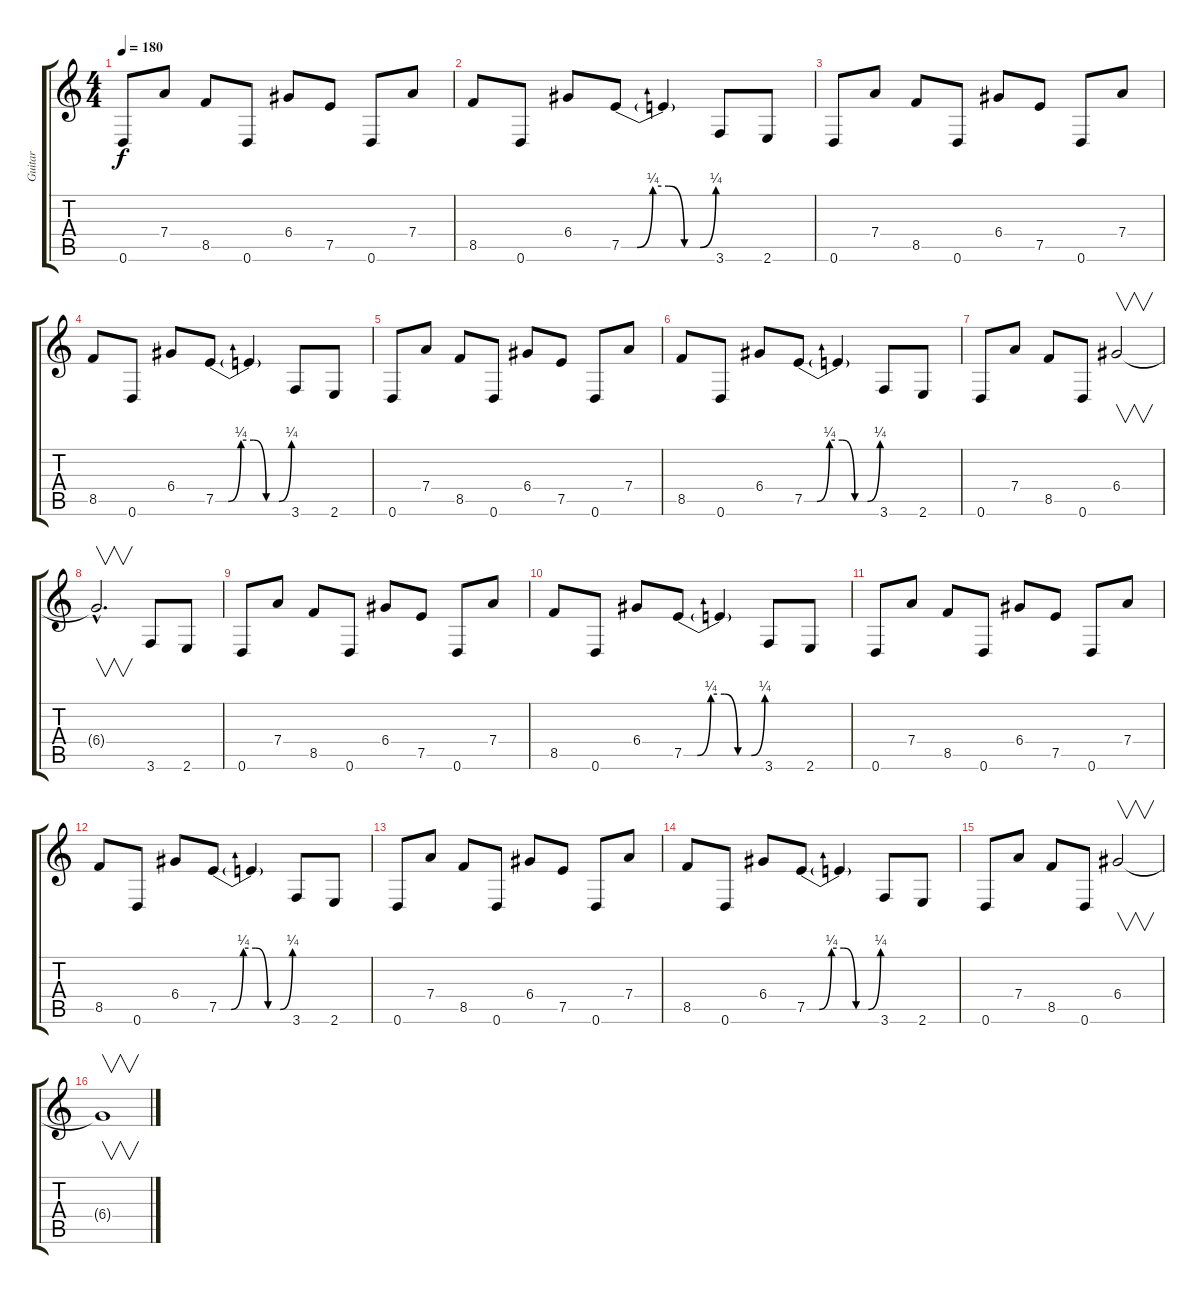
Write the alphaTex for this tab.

\track ("Guitar" "Guitar") {instrument distortionguitar}
\staff {score tabs}
\tuning (E4 B3 G3 D3 A2 D2) {hide}
\ts (4 4)
\tempo 180
\clef g2
\ks c
0.6.8{dy f} 7.4.8 8.5.8 0.6.8 6.4.8 7.5.8 0.6.8 7.4.8 |
8.5.8 0.6.8 6.4.8 7.5{be (custom 0 0 10 0 20 1 30 1 40 0 50 0 60 1)}.8 7.5{t}.4 3.6.8 2.6.8 |
0.6.8 7.4.8 8.5.8 0.6.8 6.4.8 7.5.8 0.6.8 7.4.8 |
8.5.8 0.6.8 6.4.8 7.5{be (custom 0 0 10 0 20 1 30 1 40 0 50 0 60 1)}.8 7.5{t}.4 3.6.8 2.6.8 |
0.6.8 7.4.8 8.5.8 0.6.8 6.4.8 7.5.8 0.6.8 7.4.8 |
8.5.8 0.6.8 6.4.8 7.5{be (custom 0 0 10 0 20 1 30 1 40 0 50 0 60 1)}.8 7.5{t}.4 3.6.8 2.6.8 |
0.6.8 7.4.8 8.5.8 0.6.8 6.4.2{v} |
6.4{hac t}.2{v d} 3.6.8 2.6.8 |
0.6.8 7.4.8 8.5.8 0.6.8 6.4.8 7.5.8 0.6.8 7.4.8 |
8.5.8 0.6.8 6.4.8 7.5{be (custom 0 0 10 0 20 1 30 1 40 0 50 0 60 1)}.8 7.5{t}.4 3.6.8 2.6.8 |
0.6.8 7.4.8 8.5.8 0.6.8 6.4.8 7.5.8 0.6.8 7.4.8 |
8.5.8 0.6.8 6.4.8 7.5{be (custom 0 0 10 0 20 1 30 1 40 0 50 0 60 1)}.8 7.5{t}.4 3.6.8 2.6.8 |
0.6.8 7.4.8 8.5.8 0.6.8 6.4.8 7.5.8 0.6.8 7.4.8 |
8.5.8 0.6.8 6.4.8 7.5{be (custom 0 0 10 0 20 1 30 1 40 0 50 0 60 1)}.8 7.5{t}.4 3.6.8 2.6.8 |
0.6.8 7.4.8 8.5.8 0.6.8 6.4.2{v} |
6.4{t}.1{v}
